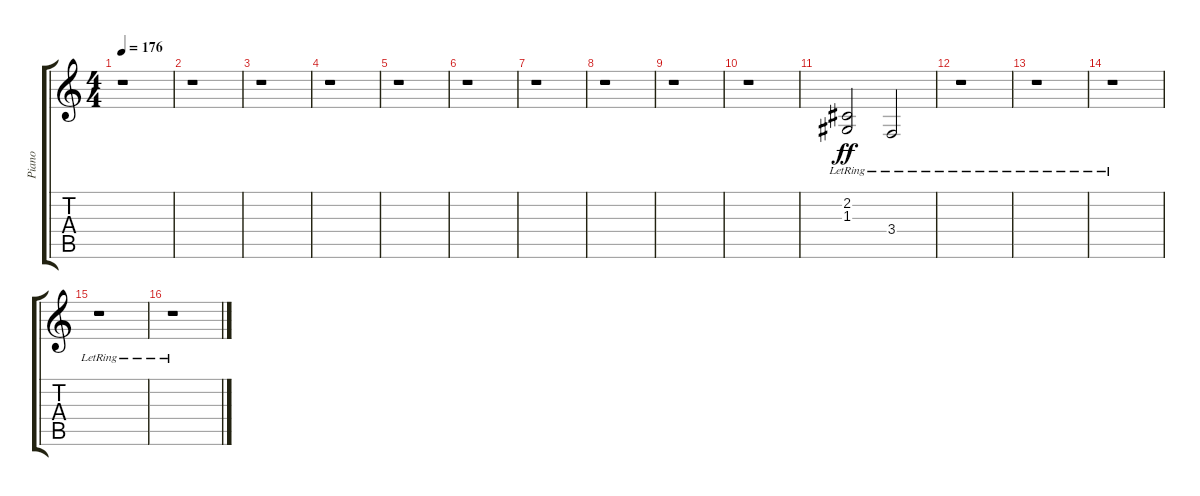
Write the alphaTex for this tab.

\track ("Piano" "Piano") {instrument acousticgrandpiano}
\staff {score tabs}
\tuning (E4 B3 G3 D3 A2 E2) {hide}
\ts (4 4)
\tempo 176
\clef g2
\ks c
r.1{dy ff} |
r.1 |
r.1 |
r.1 |
r.1 |
r.1 |
r.1 |
r.1 |
r.1 |
r.1 |
(2.2{lr} 1.3{lr}).2 3.4{lr}.2 |
r.1 |
r.1 |
r.1 |
r.1 |
r.1
